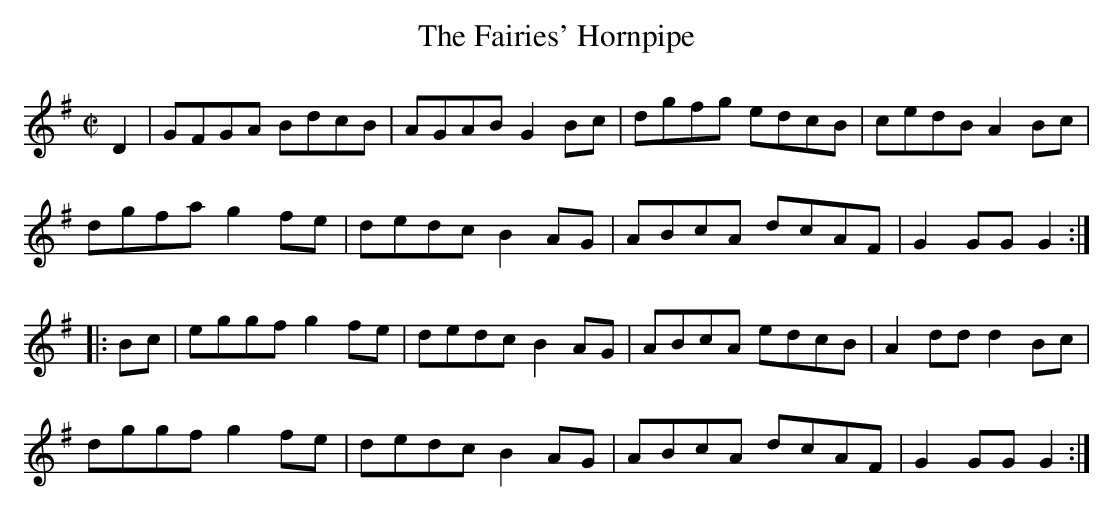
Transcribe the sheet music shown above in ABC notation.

X:1
T:Fairies' Hornpipe, The
M:C|
L:1/8
K:G
D2|GFGA BdcB|AGAB G2 Bc|dgfg edcB|cedB A2 Bc|
dgfa g2 fe|dedc B2 AG|ABcA dcAF|G2GG G2:|
|:Bc|eggf g2 fe|dedc B2 AG|ABcA edcB|A2dd d2 Bc|
dggf g2 fe|dedc B2 AG|ABcA dcAF|G2 GG G2:|
